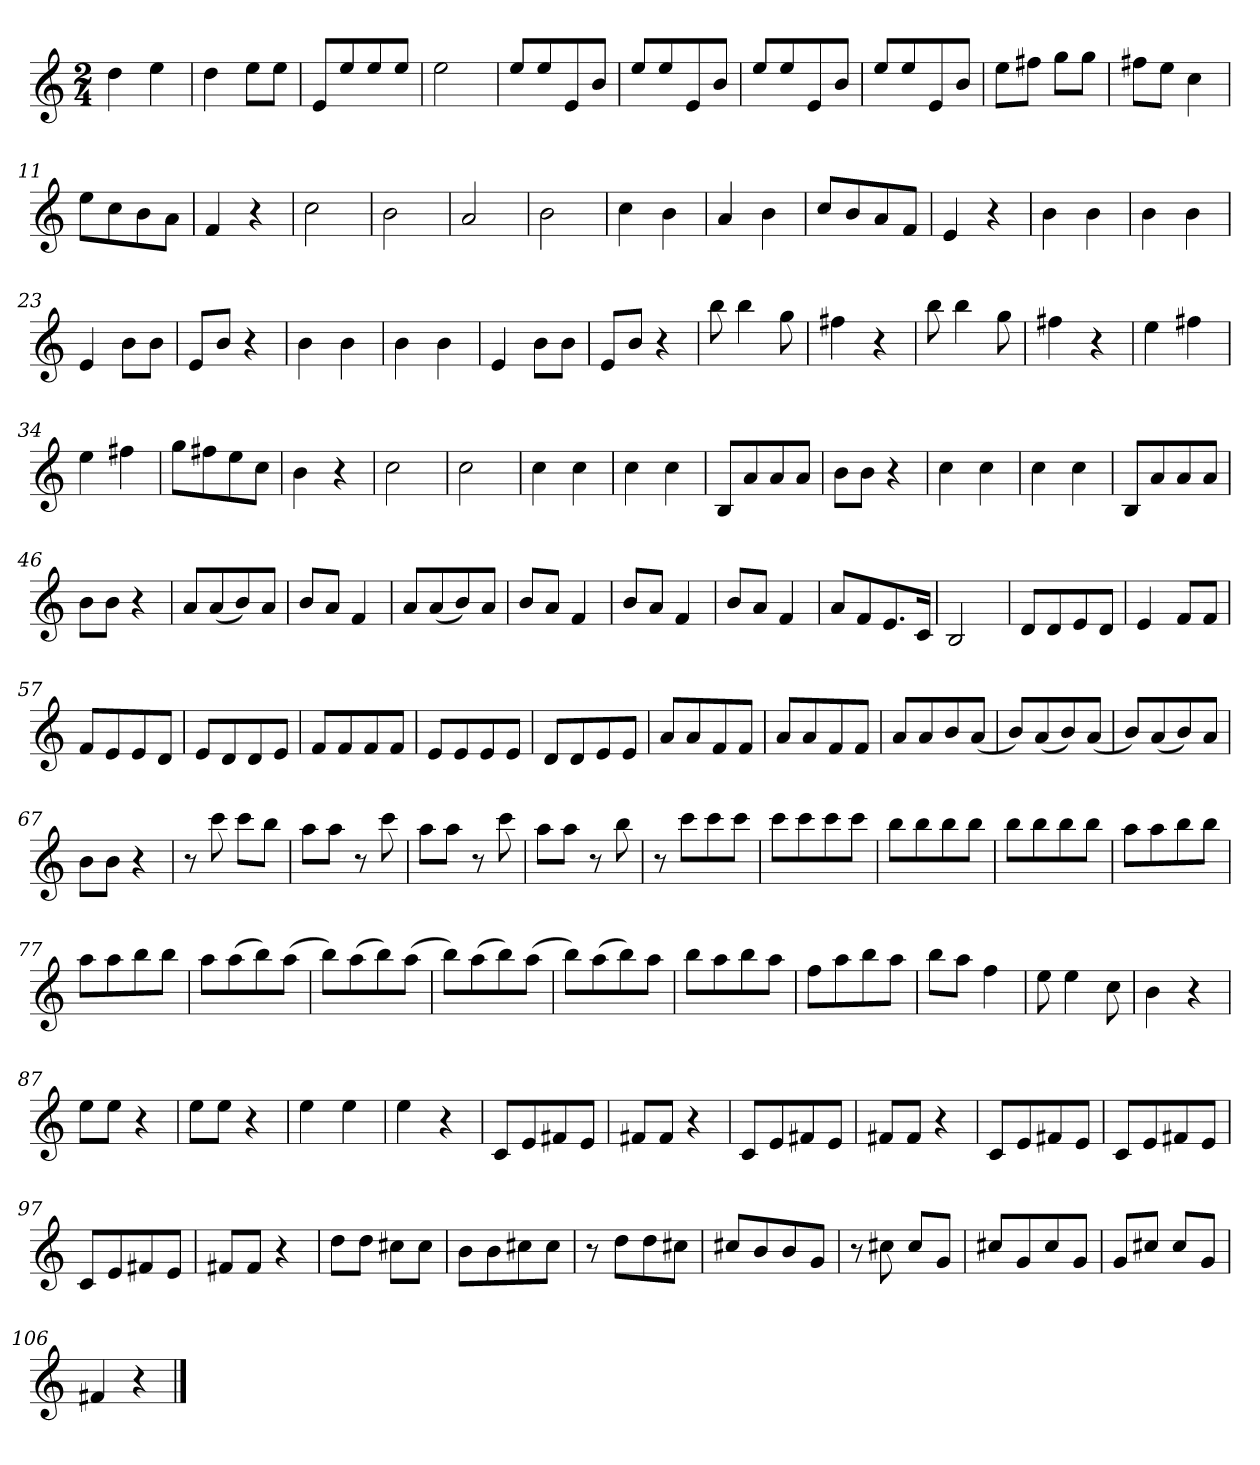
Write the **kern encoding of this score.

**kern
*part1
*staff1
*clefG2
*k[]
*C:
*M2/4
=1
4dd
4ee
=2
4dd
8eeL
8eeJ
=3
8eL
8ee
8ee
8eeJ
=4
2ee
=5
8eeL
8ee
8e
8bJ
=6
8eeL
8ee
8e
8bJ
=7
8eeL
8ee
8e
8bJ
=8
8eeL
8ee
8e
8bJ
=9
8eeL
8ff#XJ
8ggL
8ggJ
=10
8ff#XL
8eeJ
4cc
=11
8eeL
8cc
8b
8aJ
=12
4f
4r
=13
2cc
=14
2b
=15
2a
=16
2b
=17
4cc
4b
=18
4a
4b
=19
8ccL
8b
8a
8fJ
=20
4e
4r
=21
4b
4b
=22
4b
4b
=23
4e
8bL
8bJ
=24
8eL
8bJ
4r
=25
4b
4b
=26
4b
4b
=27
4e
8bL
8bJ
=28
8eL
8bJ
4r
=29
8bb
4bb
8gg
=30
4ff#X
4r
=31
8bb
4bb
8gg
=32
4ff#X
4r
=33
4ee
4ff#X
=34
4ee
4ff#X
=35
8ggL
8ff#X
8ee
8ccJ
=36
4b
4r
=37
2cc
=38
2cc
=39
4cc
4cc
=40
4cc
4cc
=41
8BL
8a
8a
8aJ
=42
8bL
8bJ
4r
=43
4cc
4cc
=44
4cc
4cc
=45
8BL
8a
8a
8aJ
=46
8bL
8bJ
4r
=47
8aL
(8a
8b)
8aJ
=48
8bL
8aJ
4f
=49
8aL
(8a
8b)
8aJ
=50
8bL
8aJ
4f
=51
8bL
8aJ
4f
=52
8bL
8aJ
4f
=53
8aL
8f
8.e
16cJk
=54
2B
=55
8dL
8d
8e
8dJ
=56
4e
8fL
8fJ
=57
8fL
8e
8e
8dJ
=58
8eL
8d
8d
8eJ
=59
8fL
8f
8f
8fJ
=60
8eL
8e
8e
8eJ
=61
8dL
8d
8e
8eJ
=62
8aL
8a
8f
8fJ
=63
8aL
8a
8f
8fJ
=64
8aL
8a
8b
(8aJ
=65
8bL)
(8a
8b)
(8aJ
=66
8bL)
(8a
8b)
8aJ
=67
8bL
8bJ
4r
=68
8r
8ccc
8cccL
8bbJ
=69
8aaL
8aaJ
8r
8ccc
=70
8aaL
8aaJ
8r
8ccc
=71
8aaL
8aaJ
8r
8bb
=72
8r
8cccL
8ccc
8cccJ
=73
8cccL
8ccc
8ccc
8cccJ
=74
8bbL
8bb
8bb
8bbJ
=75
8bbL
8bb
8bb
8bbJ
=76
8aaL
8aa
8bb
8bbJ
=77
8aaL
8aa
8bb
8bbJ
=78
8aaL
(8aa
8bb)
(8aaJ
=79
8bbL)
(8aa
8bb)
(8aaJ
=80
8bbL)
(8aa
8bb)
(8aaJ
=81
8bbL)
(8aa
8bb)
8aaJ
=82
8bbL
8aa
8bb
8aaJ
=83
8ffL
8aa
8bb
8aaJ
=84
8bbL
8aaJ
4ff
=85
8ee
4ee
8cc
=86
4b
4r
=87
8eeL
8eeJ
4r
=88
8eeL
8eeJ
4r
=89
4ee
4ee
=90
4ee
4r
=91
8cL
8e
8f#X
8eJ
=92
8f#XL
8f#J
4r
=93
8cL
8e
8f#X
8eJ
=94
8f#XL
8f#J
4r
=95
8cL
8e
8f#X
8eJ
=96
8cL
8e
8f#X
8eJ
=97
8cL
8e
8f#X
8eJ
=98
8f#XL
8f#J
4r
=99
8ddL
8ddJ
8cc#XL
8cc#J
=100
8bL
8b
8cc#X
8cc#J
=101
8r
8ddL
8dd
8cc#XJ
=102
8cc#XL
8b
8b
8gJ
=103
8r
8cc#X
8cc#L
8gJ
=104
8cc#XL
8g
8cc#
8gJ
=105
8gL
8cc#XJ
8cc#L
8gJ
=106
4f#X
4r
==
*-
